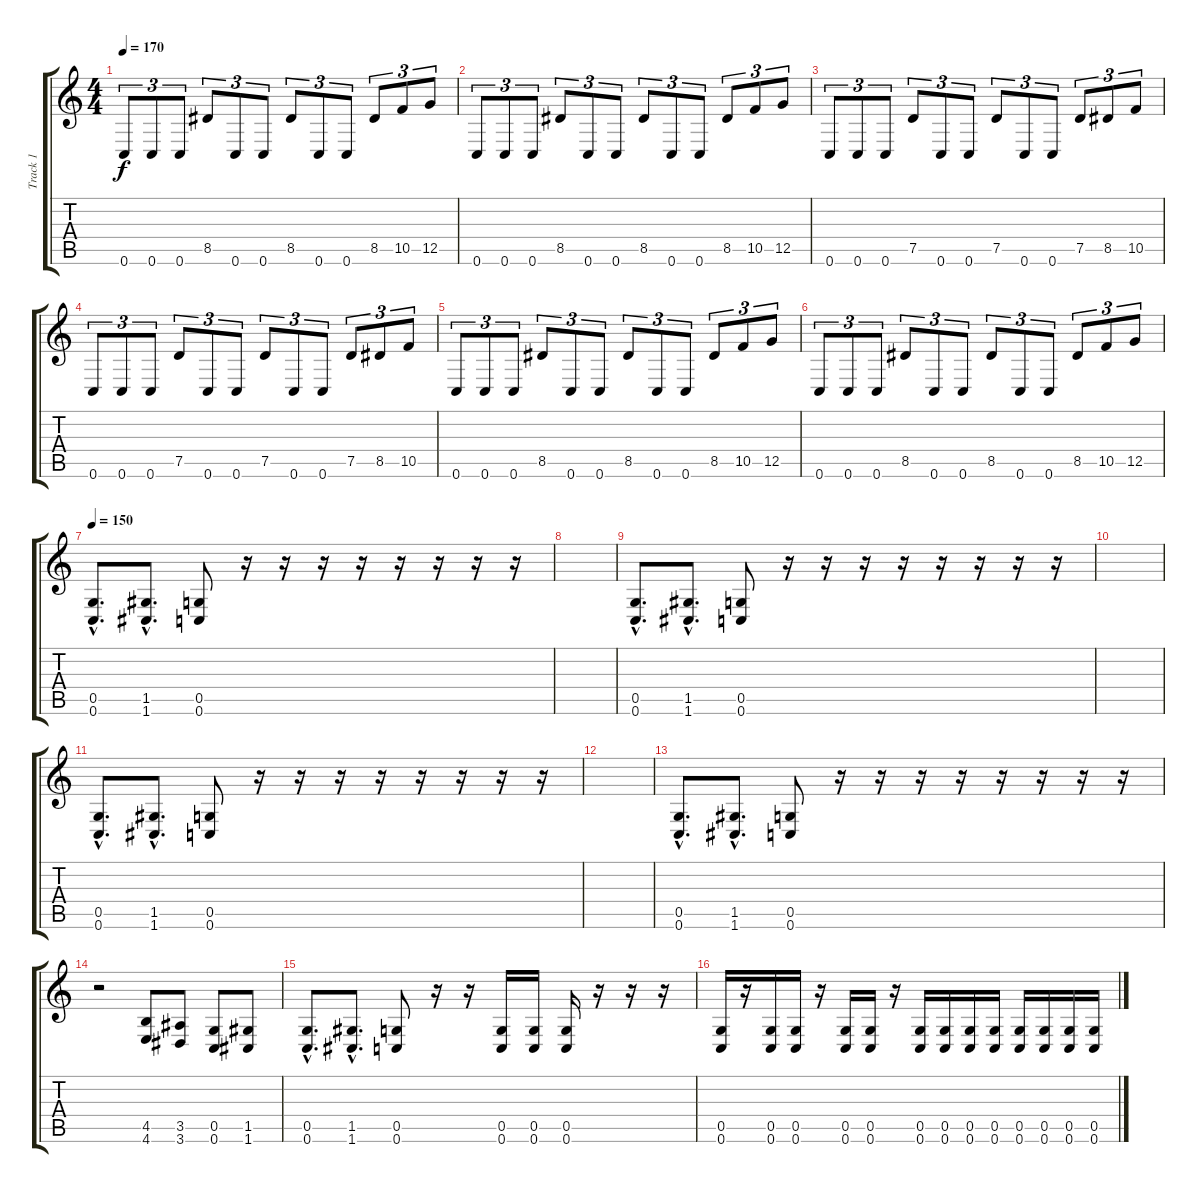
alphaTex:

\track ("Track 1" "Track 1") {instrument distortionguitar}
\staff {score tabs}
\tuning (D4 A3 F3 C3 G2 C2) {hide}
\ts (4 4)
\tempo 170
\clef g2
\ks c
0.6.8{tu (3 2) dy f} 0.6.8{tu (3 2)} 0.6.8{tu (3 2)} 8.5.8{tu (3 2)} 0.6.8{tu (3 2)} 0.6.8{tu (3 2)} 8.5.8{tu (3 2)} 0.6.8{tu (3 2)} 0.6.8{tu (3 2)} 8.5.8{tu (3 2)} 10.5.8{tu (3 2)} 12.5.8{tu (3 2)} |
0.6.8{tu (3 2)} 0.6.8{tu (3 2)} 0.6.8{tu (3 2)} 8.5.8{tu (3 2)} 0.6.8{tu (3 2)} 0.6.8{tu (3 2)} 8.5.8{tu (3 2)} 0.6.8{tu (3 2)} 0.6.8{tu (3 2)} 8.5.8{tu (3 2)} 10.5.8{tu (3 2)} 12.5.8{tu (3 2)} |
0.6.8{tu (3 2)} 0.6.8{tu (3 2)} 0.6.8{tu (3 2)} 7.5.8{tu (3 2)} 0.6.8{tu (3 2)} 0.6.8{tu (3 2)} 7.5.8{tu (3 2)} 0.6.8{tu (3 2)} 0.6.8{tu (3 2)} 7.5.8{tu (3 2)} 8.5.8{tu (3 2)} 10.5.8{tu (3 2)} |
0.6.8{tu (3 2)} 0.6.8{tu (3 2)} 0.6.8{tu (3 2)} 7.5.8{tu (3 2)} 0.6.8{tu (3 2)} 0.6.8{tu (3 2)} 7.5.8{tu (3 2)} 0.6.8{tu (3 2)} 0.6.8{tu (3 2)} 7.5.8{tu (3 2)} 8.5.8{tu (3 2)} 10.5.8{tu (3 2)} |
0.6.8{tu (3 2)} 0.6.8{tu (3 2)} 0.6.8{tu (3 2)} 8.5.8{tu (3 2)} 0.6.8{tu (3 2)} 0.6.8{tu (3 2)} 8.5.8{tu (3 2)} 0.6.8{tu (3 2)} 0.6.8{tu (3 2)} 8.5.8{tu (3 2)} 10.5.8{tu (3 2)} 12.5.8{tu (3 2)} |
0.6.8{tu (3 2)} 0.6.8{tu (3 2)} 0.6.8{tu (3 2)} 8.5.8{tu (3 2)} 0.6.8{tu (3 2)} 0.6.8{tu (3 2)} 8.5.8{tu (3 2)} 0.6.8{tu (3 2)} 0.6.8{tu (3 2)} 8.5.8{tu (3 2)} 10.5.8{tu (3 2)} 12.5.8{tu (3 2)} |
\tempo 150
(0.5{hac} 0.6{hac}).8{d} (1.5{hac} 1.6{hac}).8{d} (0.5 0.6).8 r.16 r.16 r.16 r.16 r.16 r.16 r.16 r.16 |
|
(0.5{hac} 0.6{hac}).8{d} (1.5{hac} 1.6{hac}).8{d} (0.5 0.6).8 r.16 r.16 r.16 r.16 r.16 r.16 r.16 r.16 |
|
(0.5{hac} 0.6{hac}).8{d} (1.5{hac} 1.6{hac}).8{d} (0.5 0.6).8 r.16 r.16 r.16 r.16 r.16 r.16 r.16 r.16 |
|
(0.5{hac} 0.6{hac}).8{d} (1.5{hac} 1.6{hac}).8{d} (0.5 0.6).8 r.16 r.16 r.16 r.16 r.16 r.16 r.16 r.16 |
r.2 (4.5 4.6).8 (3.5 3.6).8 (0.5 0.6).8 (1.5 1.6).8 |
(0.5{hac} 0.6{hac}).8{d} (1.5{hac} 1.6{hac}).8{d} (0.5 0.6).8 r.16 r.16 (0.5 0.6).16 (0.5 0.6).16 (0.5 0.6).16 r.16 r.16 r.16 |
(0.5 0.6).16 r.16 (0.5 0.6).16 (0.5 0.6).16 r.16 (0.5 0.6).16 (0.5 0.6).16 r.16 (0.5 0.6).16 (0.5 0.6).16 (0.5 0.6).16 (0.5 0.6).16 (0.5 0.6).16 (0.5 0.6).16 (0.5 0.6).16 (0.5 0.6).16
